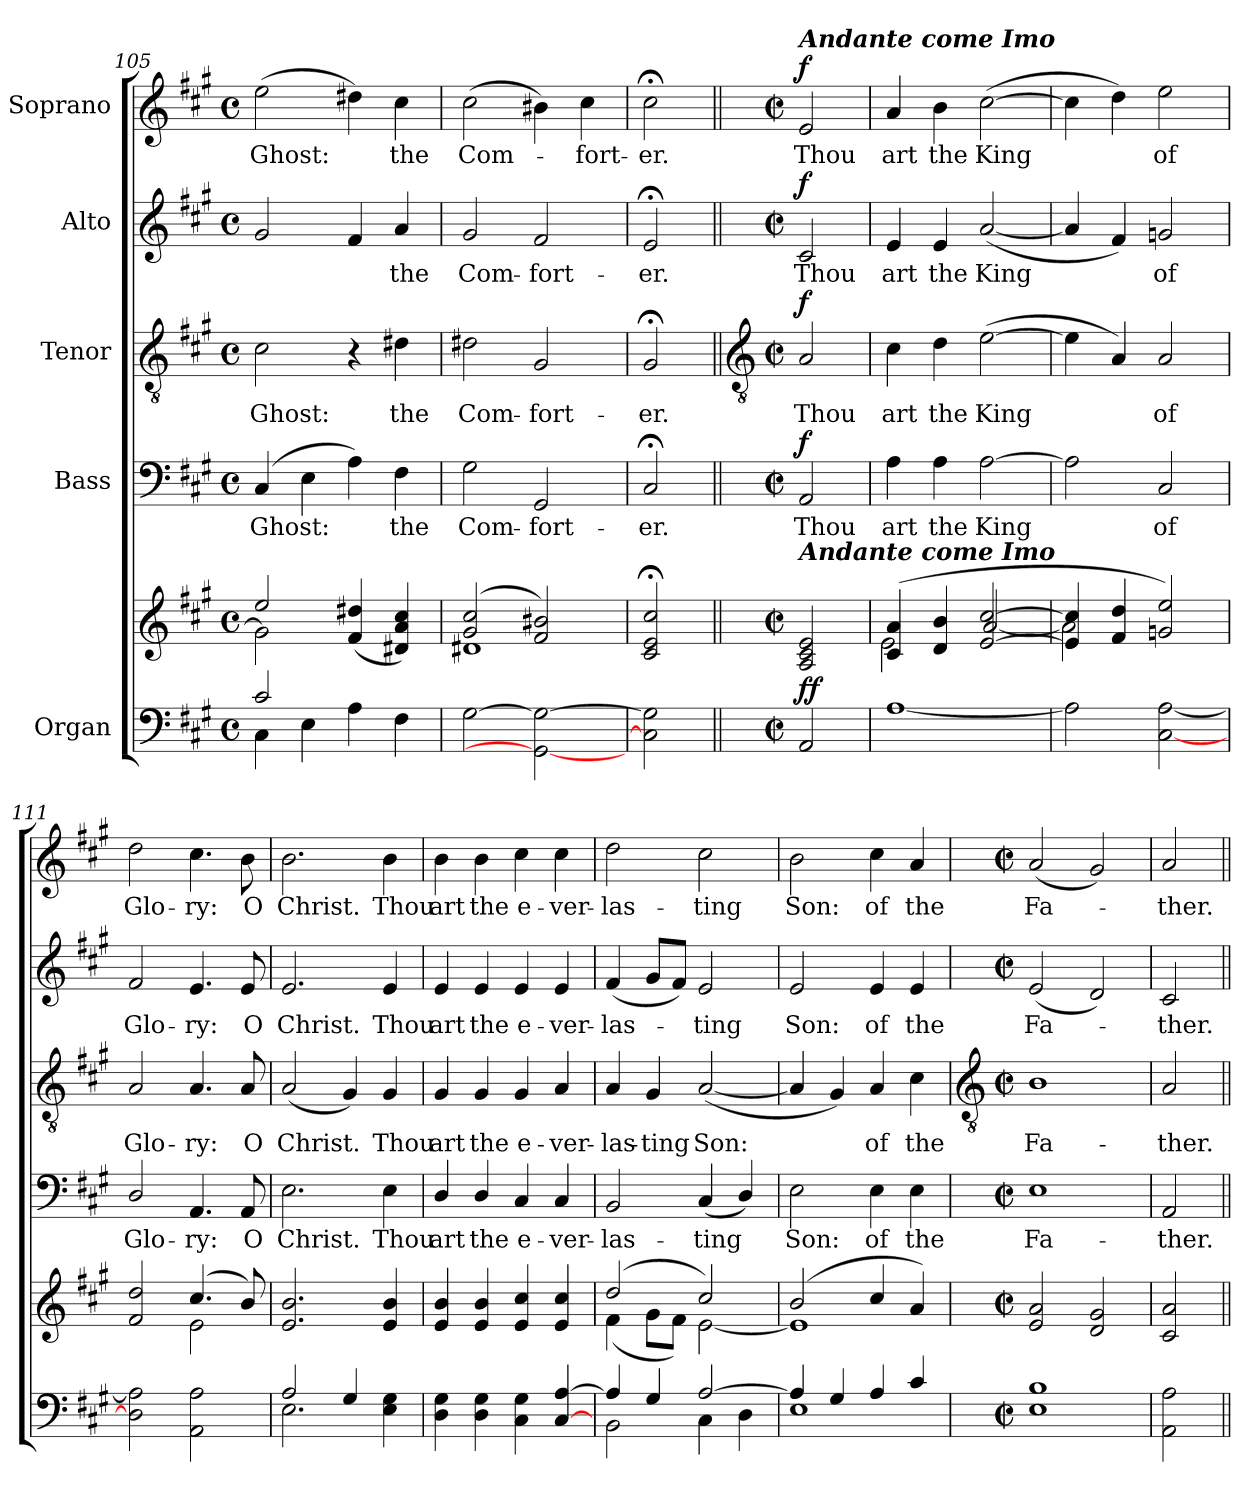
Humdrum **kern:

**kern	**kern	**dynam	**kern	**text	**dynam	**kern	**text	**dynam	**kern	**text	**dynam	**kern	**text	**dynam
*part5	*part5	*part5	*part4	*part4	*part4	*part3	*part3	*part3	*part2	*part2	*part2	*part1	*part1	*part1
*staff6	*staff5	*staff5/6	*staff4	*staff4	*staff4	*staff3	*staff3	*staff3	*staff2	*staff2	*staff2	*staff1	*staff1	*staff1
*I"Organ	*	*	*I"Bass	*	*	*I"Tenor	*	*	*I"Alto	*	*	*I"Soprano	*	*
*clefF4	*clefG2	*	*clefF4	*	*	*clefGv2	*	*	*clefG2	*	*	*clefG2	*	*
*k[f#c#g#]	*k[f#c#g#]	*	*k[f#c#g#]	*	*	*k[f#c#g#]	*	*	*k[f#c#g#]	*	*	*k[f#c#g#]	*	*
*A:	*A:	*	*A:	*	*	*A:	*	*	*A:	*	*	*A:	*	*
*M4/4	*M4/4	*	*M4/4	*	*	*M4/4	*	*	*M4/4	*	*	*M4/4	*	*
*met(c)	*met(c)	*	*met(c)	*	*	*met(c)	*	*	*met(c)	*	*	*met(c)	*	*
=105	=105	=105	=105	=105	=105	=105	=105	=105	=105	=105	=105	=105	=105	=105
*^	*^	*	*	*	*	*	*	*	*	*	*	*	*	*
!	!	!	!	!	!	!LO:LY:b	!	!	!LO:LY:b	!	!	!	!	!	!LO:LY:b	!
2c#/	4C#\	2ee/	2g#\]	.	(>4C#	Ghost:	.	2c#	Ghost:	.	2g#	.	.	(>2ee	Ghost:	.
.	4E	.	.	.	4E	.	.	.	.	.	.	.	.	.	.	.
4ryy	4A	(>4f#/ 4dd#X/	2ryy	.	4A)	.	.	4r	.	.	4f#	.	.	4dd#X)	.	.
!	!	!	!	!	!	!LO:LY:b	!	!	!LO:LY:b	!	!	!LO:LY:b	!	!	!LO:LY:b	!
4ryy	4F#	4d#X/ 4a/ 4cc#/)	.	.	4F#	the	.	4d#X	the	.	4a	the	.	4cc#	the	.
=106	=106	=106	=106	=106	=106	=106	=106	=106	=106	=106	=106	=106	=106	=106	=106	=106
!	!	!	!	!	!	!LO:LY:b	!	!	!LO:LY:b	!	!	!LO:LY:b	!	!	!LO:LY:b	!
[2G#\	2ryy	(>2g#/ 2cc#/	1d#X\	.	2G#	Com-	.	2d#X	Com-	.	2g#	Com-	.	(>2cc#	Com-	.
!	!	!	!	!	!	!LO:LY:b	!	!	!LO:LY:b	!	!	!LO:LY:b	!	!	!	!
2GG#\_ 2G#\_	2ryy	2f#/ 2b#X/)	.	.	2GG#	-fort-	.	2G#	-fort-	.	2f#	-fort-	.	4b#X)	.	.
!	!	!	!	!	!	!	!	!	!	!	!	!	!	!	!LO:LY:b	!
.	.	.	.	.	.	.	.	.	.	.	.	.	.	4cc#	fort-	.
=107	=107	=107	=107	=107	=107	=107	=107	=107	=107	=107	=107	=107	=107	=107	=107	=107
!	!	!	!	!	!	!LO:LY:b	!	!	!LO:LY:b	!	!	!LO:LY:b	!	!	!LO:LY:b	!
2C#] 2G#]	2ryy	2c#/;< 2e/;< 2cc#/;<	2ryy	.	2C#;<	-er.	.	2G#;<	-er.	.	2e;<	-er.	.	2cc#;<	-er.	.
!!LO:LB:g=z
=108||	=108||	=108||	=108||	=108||	=108||	=108||	=108||	=108||	=108||	=108||	=108||	=108||	=108||	=108||	=108||	=108||
*	*	*	*	*	*	*	*	*clefGv2	*	*	*	*	*	*	*	*
*M2/2	*	*M2/2	*	*	*M2/2	*	*	*M2/2	*	*	*M2/2	*	*	*M2/2	*	*
*met(c|)	*	*met(c|)	*	*	*met(c|)	*	*	*met(c|)	*	*	*met(c|)	*	*	*met(c|)	*	*
!	!	!	!	!	!	!	!	!	!	!	!	!	!	!LO:TX:a:Bi:t=Andante come Imo	!	!
!	!	!LO:TX:a:Bi:t=Andante come Imo	!	!	!	!	!	!	!	!	!	!	!	!	!	!
!	!	!	!	!LO:DY:a=2	!	!LO:LY:b	!	!	!LO:LY:b	!	!	!LO:LY:b	!	!	!LO:LY:b	!
!	!	!	!	!LO:DY:n=1:b	!	!	!LO:DY:b	!	!	!LO:DY:b	!	!	!LO:DY:b	!	!	!LO:DY:b
2ryy	2AA	2A/ 2c#/ 2e/	2ryy	f f	2AA	Thou	f	2A	Thou	f	2c#	Thou	f	2e	Thou	f
=109	=109	=109	=109	=109	=109	=109	=109	=109	=109	=109	=109	=109	=109	=109	=109	=109
!	!	!	!	!	!	!LO:LY:b	!	!	!LO:LY:b	!	!	!LO:LY:b	!	!	!LO:LY:b	!
1ryy	[1A	(>4c#/ 4a/	2e\	.	4A	art	.	4c#	art	.	4e	art	.	4a	art	.
!	!	!	!	!	!	!LO:LY:b	!	!	!LO:LY:b	!	!	!LO:LY:b	!	!	!LO:LY:b	!
.	.	4d/ 4b/	.	.	4A	the	.	4d	the	.	4e	the	.	4b	the	.
!	!	!	!	!	!	!LO:LY:b	!	!	!LO:LY:b	!	!	!LO:LY:b	!	!	!LO:LY:b	!
.	.	[2e/ [2cc#/	[2a/	.	[2A	King	.	(>[2e	King	.	(<[2a	King	.	(>[2cc#	King	.
=110	=110	=110	=110	=110	=110	=110	=110	=110	=110	=110	=110	=110	=110	=110	=110	=110
1ryy	2A]	4e/] 4cc#/]	2a\]	.	2A]	.	.	4e]	.	.	4a]	.	.	4cc#]	.	.
.	.	4f#/ 4dd/	.	.	.	.	.	4A)	.	.	4f#)	.	.	4dd)	.	.
!	!	!	!	!	!	!LO:LY:b	!	!	!LO:LY:b	!	!	!LO:LY:b	!	!	!LO:LY:b	!
.	[2C# [2A	2gn/ 2ee/)	2ryy	.	2C#	of	.	2A	of	.	2gn	of	.	2ee	of	.
=111	=111	=111	=111	=111	=111	=111	=111	=111	=111	=111	=111	=111	=111	=111	=111	=111
!	!	!	!	!	!	!LO:LY:b	!	!	!LO:LY:b	!	!	!LO:LY:b	!	!	!LO:LY:b	!
1ryy	2D] 2A]	2f#/ 2dd/	2ryy	.	2D/	Glo-	.	2A	Glo-	.	2f#	Glo-	.	2dd	Glo-	.
!	!	!	!	!	!	!LO:LY:b	!	!	!LO:LY:b	!	!	!LO:LY:b	!	!	!LO:LY:b	!
.	2AA 2A	(>4.cc#/	2e\	.	4.AA	-ry:	.	4.A	-ry:	.	4.e	-ry:	.	4.cc#	-ry:	.
!	!	!	!	!	!	!LO:LY:b	!	!	!LO:LY:b	!	!	!LO:LY:b	!	!	!LO:LY:b	!
.	.	8b/)	.	.	8AA	O	.	8A	O	.	8e	O	.	8b	O	.
=112	=112	=112	=112	=112	=112	=112	=112	=112	=112	=112	=112	=112	=112	=112	=112	=112
!	!	!	!	!	!	!LO:LY:b	!	!	!LO:LY:b	!	!	!LO:LY:b	!	!	!LO:LY:b	!
2A/	2.E	2.e/ 2.b/	2ryy	.	2.E	Christ.	.	(<2A	Christ.	.	2.e	Christ.	.	2.b	Christ.	.
4G#/	.	.	2ryy	.	.	.	.	4G#)	.	.	.	.	.	.	.	.
!	!	!	!	!	!	!LO:LY:b	!	!	!LO:LY:b	!	!	!LO:LY:b	!	!	!LO:LY:b	!
4ryy	4E 4G#	4e/ 4b/	.	.	4E	Thou	.	4G#	Thou	.	4e	Thou	.	4b	Thou	.
=113	=113	=113	=113	=113	=113	=113	=113	=113	=113	=113	=113	=113	=113	=113	=113	=113
!	!	!	!	!	!	!LO:LY:b	!	!	!LO:LY:b	!	!	!LO:LY:b	!	!	!LO:LY:b	!
4D\ 4G#\	1ryy	4e/ 4b/	2ryy	.	4D/	art	.	4G#	art	.	4e	art	.	4b	art	.
!	!	!	!	!	!	!LO:LY:b	!	!	!LO:LY:b	!	!	!LO:LY:b	!	!	!LO:LY:b	!
4D\ 4G#\	.	4e/ 4b/	.	.	4D/	the	.	4G#	the	.	4e	the	.	4b	the	.
!	!	!	!	!	!	!LO:LY:b	!	!	!LO:LY:b	!	!	!LO:LY:b	!	!	!LO:LY:b	!
4C#\ 4G#\	.	4e/ 4cc#/	2ryy	.	4C#	e-	.	4G#	e-	.	4e	e-	.	4cc#	e-	.
!	!	!	!	!	!	!LO:LY:b	!	!	!LO:LY:b	!	!	!LO:LY:b	!	!	!LO:LY:b	!
[4C#/ [4A/	.	4e/ 4cc#/	.	.	4C#	-ver-	.	4A	-ver-	.	4e	-ver-	.	4cc#	-ver-	.
=114	=114	=114	=114	=114	=114	=114	=114	=114	=114	=114	=114	=114	=114	=114	=114	=114
!	!	!	!	!	!	!LO:LY:b	!	!	!LO:LY:b	!	!	!LO:LY:b	!	!	!LO:LY:b	!
4A/]	2BB\	(>2dd/	(<4f#\	.	2BB	-las-	.	4A	-las-	.	(<4f#	-las-	.	2dd	-las-	.
!	!	!	!	!	!	!	!	!	!LO:LY:b	!	!	!	!	!	!	!
4G#/	.	.	8g#\L	.	.	.	.	4G#	-ting	.	8g#L	.	.	.	.	.
.	.	.	8f#\J)	.	.	.	.	.	.	.	8f#J)	.	.	.	.	.
!	!	!	!	!	!	!LO:LY:b	!	!	!LO:LY:b	!	!	!LO:LY:b	!	!	!LO:LY:b	!
[2A/	4C#\	2cc#/)	[2e\	.	(<4C#	-ting	.	(<[2A	Son:	.	2e	ting	.	2cc#	-ting	.
.	4D\	.	.	.	4D/)	.	.	.	.	.	.	.	.	.	.	.
=115	=115	=115	=115	=115	=115	=115	=115	=115	=115	=115	=115	=115	=115	=115	=115	=115
!	!	!	!	!	!	!LO:LY:b	!	!	!	!	!	!LO:LY:b	!	!	!LO:LY:b	!
4A/]	1E	(>2b/	1e\]	.	2E	Son:	.	4A]	.	.	2e	Son:	.	2b	Son:	.
4G#/	.	.	.	.	.	.	.	4G#)	.	.	.	.	.	.	.	.
!	!	!	!	!	!	!LO:LY:b	!	!	!LO:LY:b	!	!	!LO:LY:b	!	!	!LO:LY:b	!
4A/	.	4cc#/	.	.	4E	of	.	4A	of	.	4e	of	.	4cc#	of	.
!	!	!	!	!	!	!LO:LY:b	!	!	!LO:LY:b	!	!	!LO:LY:b	!	!	!LO:LY:b	!
4c#/	.	4a/)	.	.	4E	the	.	4c#	the	.	4e	the	.	4a	the	.
*v	*v	*	*	*	*	*	*	*	*	*	*	*	*	*	*	*
!!LO:LB:g=z
=116	=116	=116	=116	=116	=116	=116	=116	=116	=116	=116	=116	=116	=116	=116	=116
*	*	*	*	*	*	*	*clefGv2	*	*	*	*	*	*	*	*
*M2/2	*M2/2	*	*	*M2/2	*	*	*M2/2	*	*	*M2/2	*	*	*M2/2	*	*
*met(c|)	*met(c|)	*	*	*met(c|)	*	*	*met(c|)	*	*	*met(c|)	*	*	*met(c|)	*	*
!	!	!	!	!	!LO:LY:b	!	!	!LO:LY:b	!	!	!LO:LY:b	!	!	!LO:LY:b	!
1E 1B	2e/ 2a/	2ryy	.	1E	Fa-	.	1B	Fa-	.	(<2e	Fa-	.	(<2a	Fa-	.
.	2d/ 2g#/	2ryy	.	.	.	.	.	.	.	2d)	.	.	2g#)	.	.
=117	=117	=117	=117	=117	=117	=117	=117	=117	=117	=117	=117	=117	=117	=117	=117
!	!	!	!	!	!LO:LY:b	!	!	!LO:LY:b	!	!	!LO:LY:b	!	!	!LO:LY:b	!
2AA 2A	2c#/ 2a/	2ryy	.	2AA	-ther.	.	2A	-ther.	.	2c#	ther.	.	2a	ther.	.
*	*v	*v	*	*	*	*	*	*	*	*	*	*	*	*	*
=||	=||	=||	=||	=||	=||	=||	=||	=||	=||	=||	=||	=||	=||	=||
*-	*-	*-	*-	*-	*-	*-	*-	*-	*-	*-	*-	*-	*-	*-
